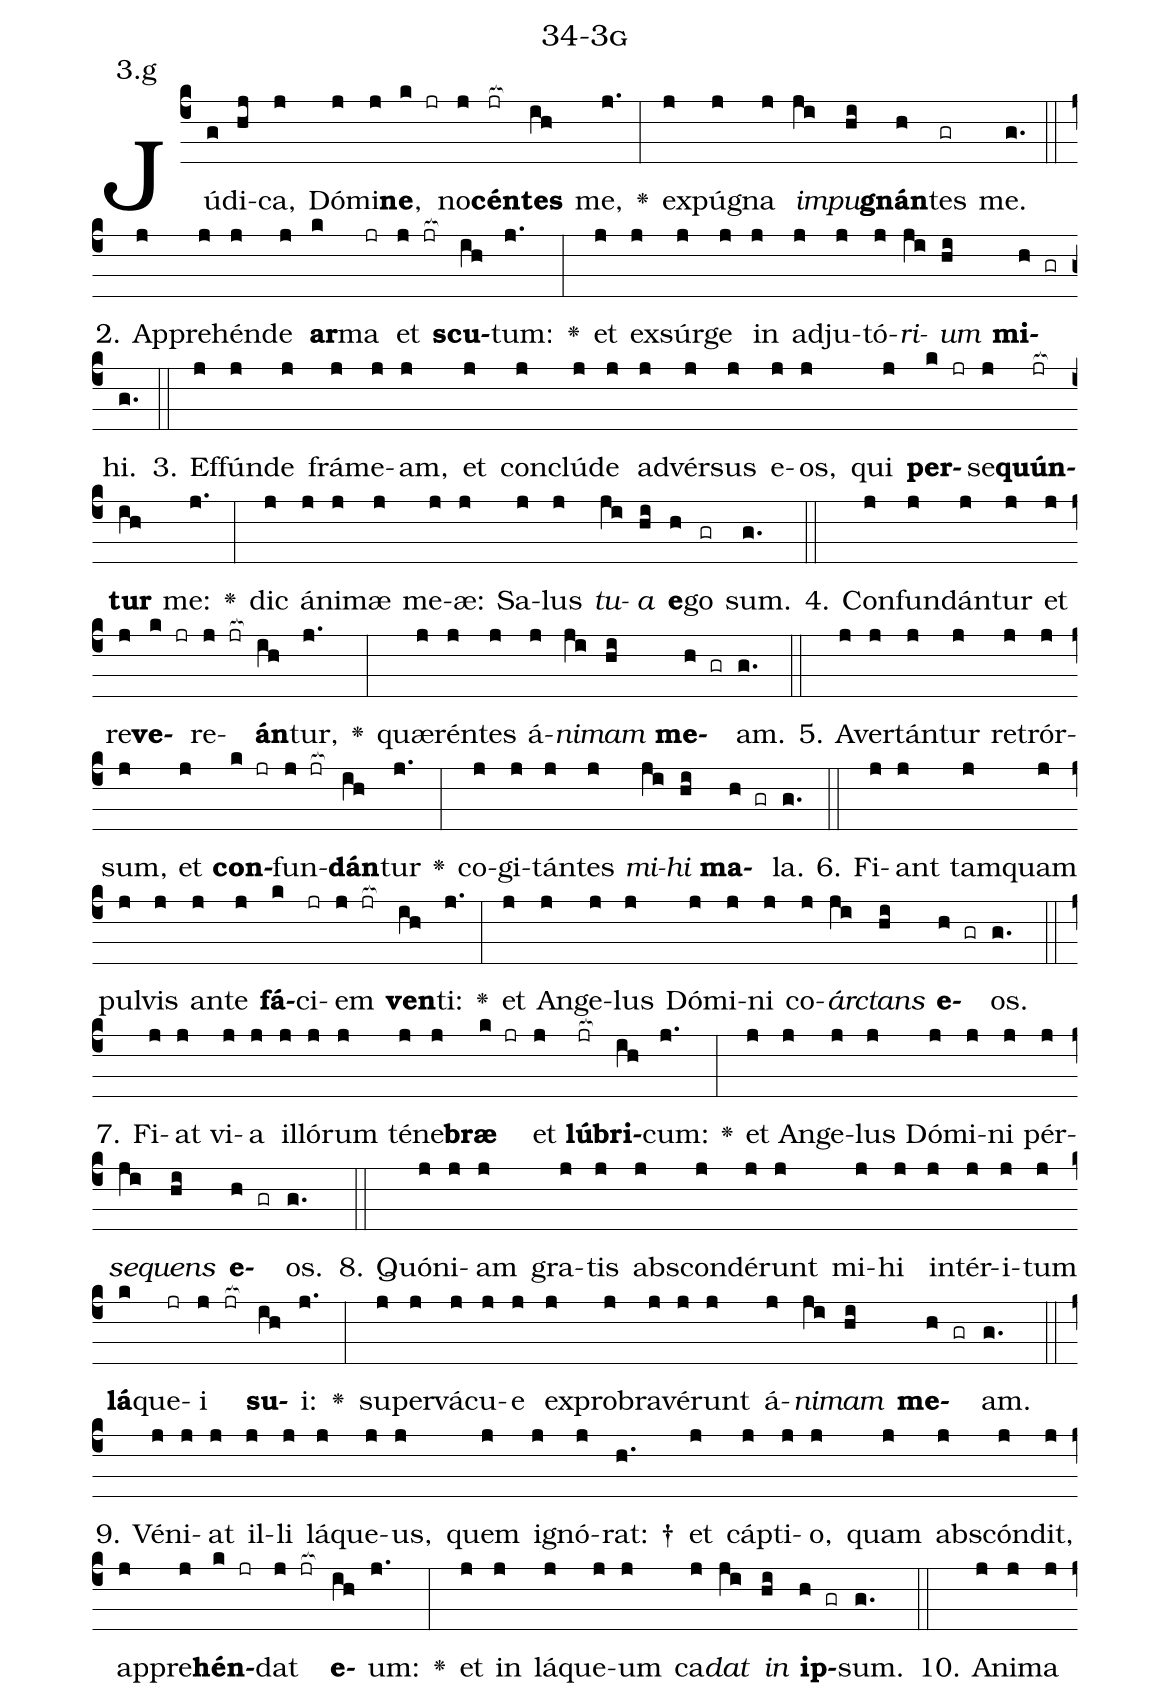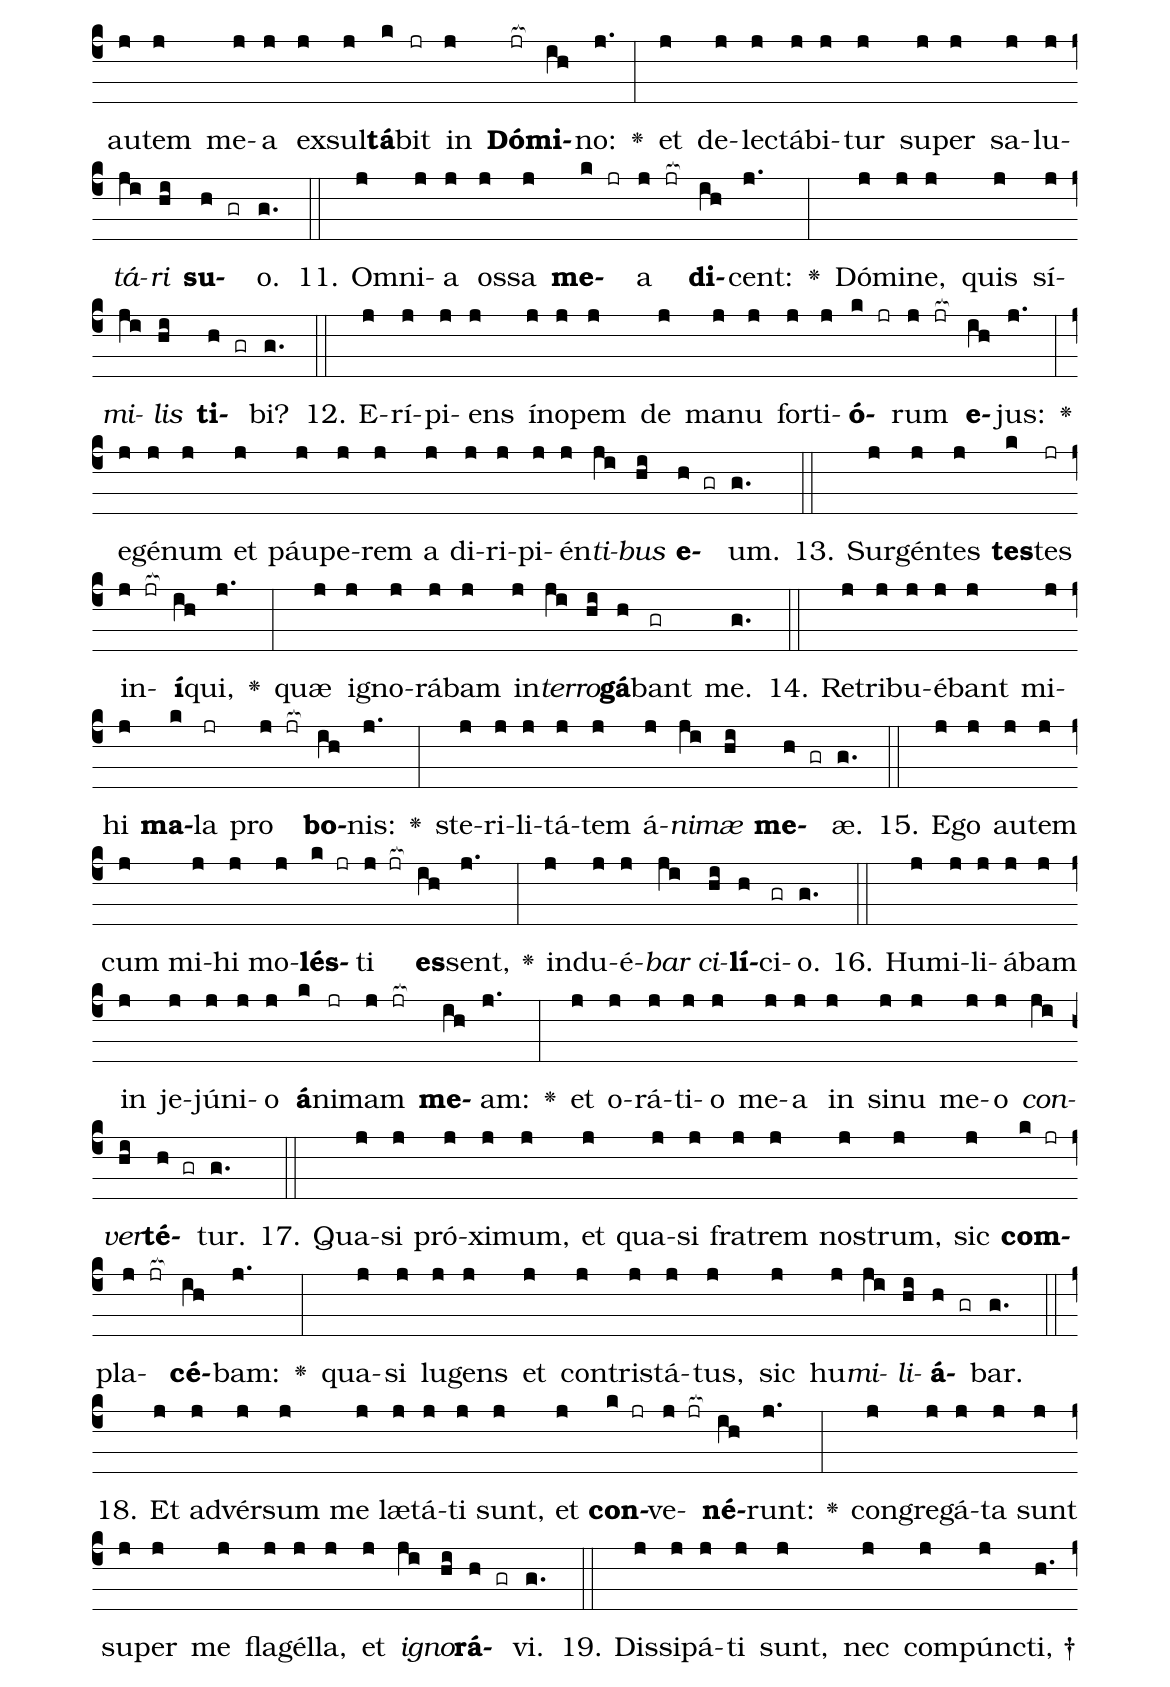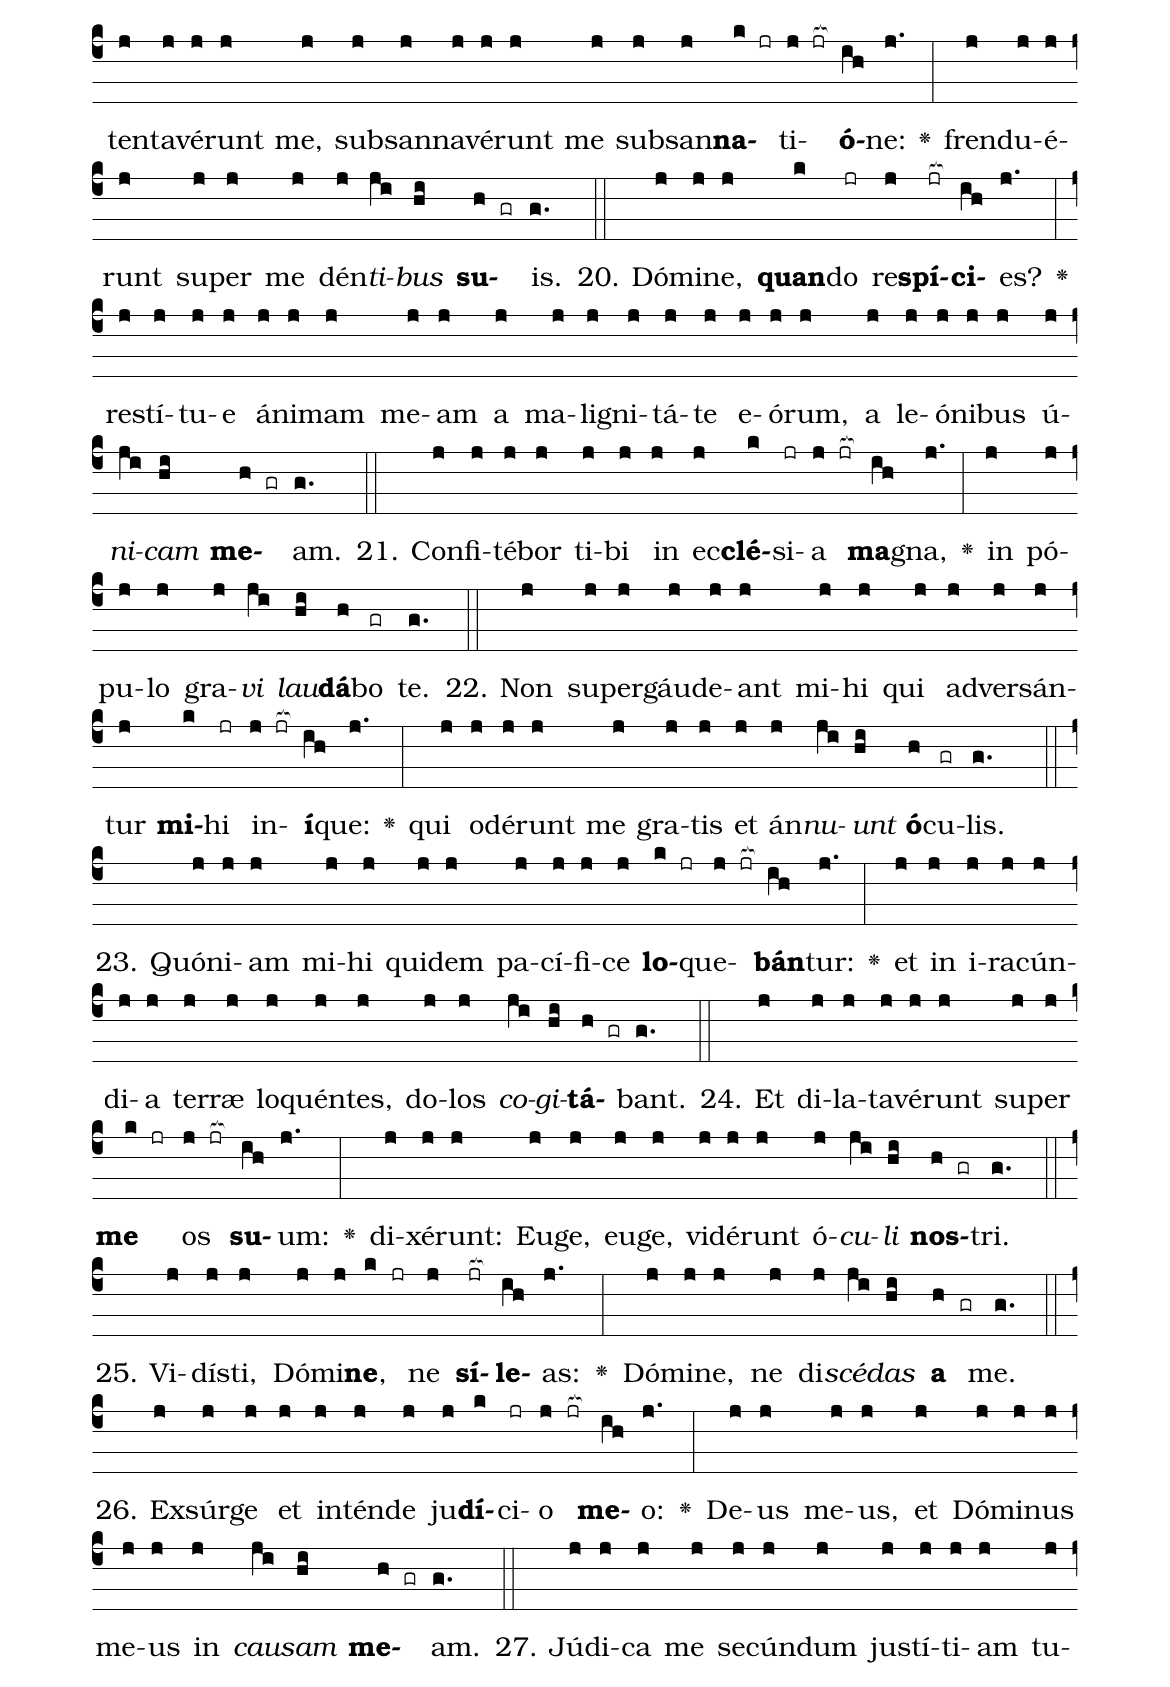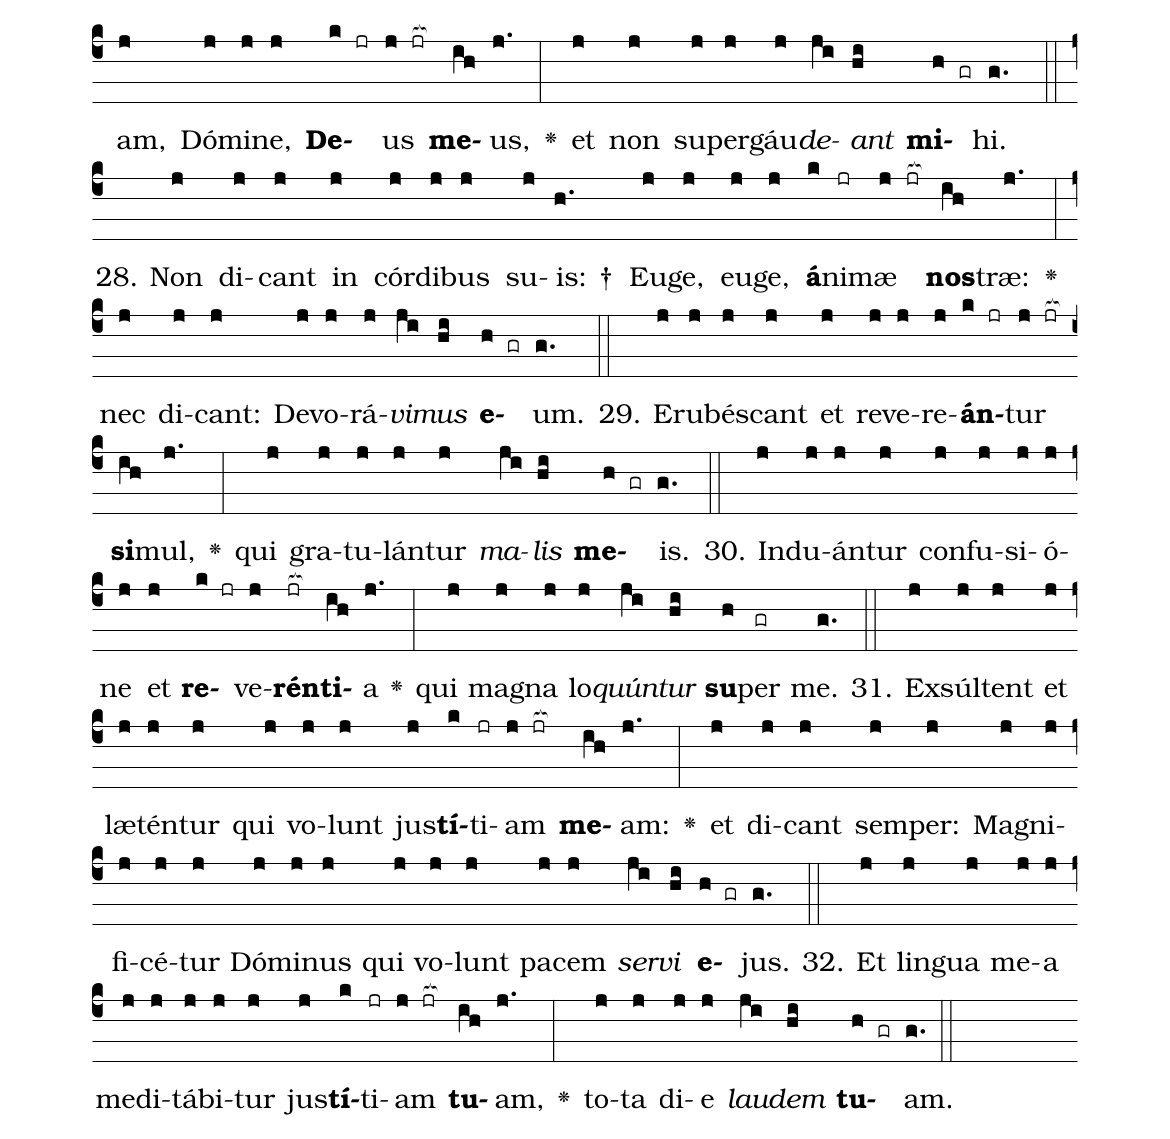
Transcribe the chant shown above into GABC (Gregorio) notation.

name: 34-3g;
annotation: 3.g;
%%
(c4)Jú(g)di(hj)ca,(j) Dó(j)mi(j)<b>ne</b>,(k jr) no(j)<b>cén</b>(jr[ocb:1{])<b>tes</b>(ih[ocb:0}]) me,(j.) <v>\greheightstar</v>(:) ex(j)pú(j)gna(j) <i>im</i>(ji)<i>pu</i>(hi)<b>gnán</b>(h)tes(gr) me.(g.) (::)
2. Ap(j)pre(j)hén(j)de(j) <b>ar</b>(k)ma(jr) et(j jr[ocb:1{]) <b>scu</b>(ih[ocb:0}])tum:(j.) <v>\greheightstar</v>(:) et(j) ex(j)súr(j)ge(j) in(j) ad(j)ju(j)tó(j)<i>ri</i>(ji)<i>um</i>(hi) <b>mi</b>(h gr)hi.(g.) (::)
3. Ef(j)fún(j)de(j) frá(j)me(j)am,(j) et(j) con(j)clú(j)de(j) ad(j)vér(j)sus(j) e(j)os,(j) qui(j) <b>per</b>(k jr)se(j)<b>quún</b>(jr[ocb:1{])<b>tur</b>(ih[ocb:0}]) me:(j.) <v>\greheightstar</v>(:) dic(j) á(j)ni(j)mæ(j) me(j)æ:(j) Sa(j)lus(j) <i>tu</i>(ji)<i>a</i>(hi) <b>e</b>(h)go(gr) sum.(g.) (::)
4. Con(j)fun(j)dán(j)tur(j) et(j) re(j)<b>ve</b>(k jr)re(j jr[ocb:1{])<b>án</b>(ih[ocb:0}])tur,(j.) <v>\greheightstar</v>(:) quæ(j)rén(j)tes(j) á(j)<i>ni</i>(ji)<i>mam</i>(hi) <b>me</b>(h gr)am.(g.) (::)
5. A(j)ver(j)tán(j)tur(j) re(j)trór(j)sum,(j) et(j) <b>con</b>(k jr)fun(j jr[ocb:1{])<b>dán</b>(ih[ocb:0}])tur(j.) <v>\greheightstar</v>(:) co(j)gi(j)tán(j)tes(j) <i>mi</i>(ji)<i>hi</i>(hi) <b>ma</b>(h gr)la.(g.) (::)
6. Fi(j)ant(j) tam(j)quam(j) pul(j)vis(j) an(j)te(j) <b>fá</b>(k)ci(jr)em(j jr[ocb:1{]) <b>ven</b>(ih[ocb:0}])ti:(j.) <v>\greheightstar</v>(:) et(j) An(j)ge(j)lus(j) Dó(j)mi(j)ni(j) co(j)<i>árc</i>(ji)<i>tans</i>(hi) <b>e</b>(h gr)os.(g.) (::)
7. Fi(j)at(j) vi(j)a(j) il(j)ló(j)rum(j) té(j)ne(j)<b>bræ</b>(k jr) et(j) <b>lú</b>(jr[ocb:1{])<b>bri</b>(ih[ocb:0}])cum:(j.) <v>\greheightstar</v>(:) et(j) An(j)ge(j)lus(j) Dó(j)mi(j)ni(j) pér(j)<i>se</i>(ji)<i>quens</i>(hi) <b>e</b>(h gr)os.(g.) (::)
8. Quón(j)i(j)am(j) gra(j)tis(j) abs(j)con(j)dé(j)runt(j) mi(j)hi(j) in(j)tér(j)i(j)tum(j) <b>lá</b>(k)que(jr)i(j jr[ocb:1{]) <b>su</b>(ih[ocb:0}])i:(j.) <v>\greheightstar</v>(:) su(j)per(j)vá(j)cu(j)e(j) ex(j)pro(j)bra(j)vé(j)runt(j) á(j)<i>ni</i>(ji)<i>mam</i>(hi) <b>me</b>(h gr)am.(g.) (::)
9. Vé(j)ni(j)at(j) il(j)li(j) lá(j)que(j)us,(j) quem(j) i(j)gnó(j)rat: †(h.) et(j) cáp(j)ti(j)o,(j) quam(j) abs(j)cón(j)dit,(j) ap(j)pre(j)<b>hén</b>(k jr)dat(j jr[ocb:1{]) <b>e</b>(ih[ocb:0}])um:(j.) <v>\greheightstar</v>(:) et(j) in(j) lá(j)que(j)um(j) ca(j)<i>dat</i>(ji) <i>in</i>(hi) <b>ip</b>(h gr)sum.(g.) (::)
10. A(j)ni(j)ma(j) au(j)tem(j) me(j)a(j) ex(j)sul(j)<b>tá</b>(k)bit(jr) in(j) <b>Dó</b>(jr[ocb:1{])<b>mi</b>(ih[ocb:0}])no:(j.) <v>\greheightstar</v>(:) et(j) de(j)lec(j)tá(j)bi(j)tur(j) su(j)per(j) sa(j)lu(j)<i>tá</i>(ji)<i>ri</i>(hi) <b>su</b>(h gr)o.(g.) (::)
11. Om(j)ni(j)a(j) os(j)sa(j) <b>me</b>(k jr)a(j jr[ocb:1{]) <b>di</b>(ih[ocb:0}])cent:(j.) <v>\greheightstar</v>(:) Dó(j)mi(j)ne,(j) quis(j) sí(j)<i>mi</i>(ji)<i>lis</i>(hi) <b>ti</b>(h gr)bi?(g.) (::)
12. E(j)rí(j)pi(j)ens(j) ín(j)o(j)pem(j) de(j) ma(j)nu(j) for(j)ti(j)<b>ó</b>(k jr)rum(j jr[ocb:1{]) <b>e</b>(ih[ocb:0}])jus:(j.) <v>\greheightstar</v>(:) e(j)gé(j)num(j) et(j) páu(j)pe(j)rem(j) a(j) di(j)ri(j)pi(j)én(j)<i>ti</i>(ji)<i>bus</i>(hi) <b>e</b>(h gr)um.(g.) (::)
13. Sur(j)gén(j)tes(j) <b>tes</b>(k)tes(jr) in(j jr[ocb:1{])<b>í</b>(ih[ocb:0}])qui,(j.) <v>\greheightstar</v>(:) quæ(j) i(j)gno(j)rá(j)bam(j) in(j)<i>ter</i>(ji)<i>ro</i>(hi)<b>gá</b>(h)bant(gr) me.(g.) (::)
14. Re(j)tri(j)bu(j)é(j)bant(j) mi(j)hi(j) <b>ma</b>(k)la(jr) pro(j jr[ocb:1{]) <b>bo</b>(ih[ocb:0}])nis:(j.) <v>\greheightstar</v>(:) ste(j)ri(j)li(j)tá(j)tem(j) á(j)<i>ni</i>(ji)<i>mæ</i>(hi) <b>me</b>(h gr)æ.(g.) (::)
15. E(j)go(j) au(j)tem(j) cum(j) mi(j)hi(j) mo(j)<b>lés</b>(k jr)ti(j jr[ocb:1{]) <b>es</b>(ih[ocb:0}])sent,(j.) <v>\greheightstar</v>(:) ind(j)u(j)é(j)<i>bar</i>(ji) <i>ci</i>(hi)<b>lí</b>(h)ci(gr)o.(g.) (::)
16. Hu(j)mi(j)li(j)á(j)bam(j) in(j) je(j)jú(j)ni(j)o(j) <b>á</b>(k)ni(jr)mam(j jr[ocb:1{]) <b>me</b>(ih[ocb:0}])am:(j.) <v>\greheightstar</v>(:) et(j) o(j)rá(j)ti(j)o(j) me(j)a(j) in(j) si(j)nu(j) me(j)o(j) <i>con</i>(ji)<i>ver</i>(hi)<b>té</b>(h gr)tur.(g.) (::)
17. Qua(j)si(j) pró(j)xi(j)mum,(j) et(j) qua(j)si(j) fra(j)trem(j) nos(j)trum,(j) sic(j) <b>com</b>(k jr)pla(j jr[ocb:1{])<b>cé</b>(ih[ocb:0}])bam:(j.) <v>\greheightstar</v>(:) qua(j)si(j) lu(j)gens(j) et(j) con(j)tris(j)tá(j)tus,(j) sic(j) hu(j)<i>mi</i>(ji)<i>li</i>(hi)<b>á</b>(h gr)bar.(g.) (::)
18. Et(j) ad(j)vér(j)sum(j) me(j) læ(j)tá(j)ti(j) sunt,(j) et(j) <b>con</b>(k jr)ve(j jr[ocb:1{])<b>né</b>(ih[ocb:0}])runt:(j.) <v>\greheightstar</v>(:) con(j)gre(j)gá(j)ta(j) sunt(j) su(j)per(j) me(j) fla(j)gél(j)la,(j) et(j) <i>i</i>(ji)<i>gno</i>(hi)<b>rá</b>(h gr)vi.(g.) (::)
19. Dis(j)si(j)pá(j)ti(j) sunt,(j) nec(j) com(j)púnc(j)ti, †(h.) ten(j)ta(j)vé(j)runt(j) me,(j) sub(j)san(j)na(j)vé(j)runt(j) me(j) sub(j)san(j)<b>na</b>(k jr)ti(j jr[ocb:1{])<b>ó</b>(ih[ocb:0}])ne:(j.) <v>\greheightstar</v>(:) fren(j)du(j)é(j)runt(j) su(j)per(j) me(j) dén(j)<i>ti</i>(ji)<i>bus</i>(hi) <b>su</b>(h gr)is.(g.) (::)
20. Dó(j)mi(j)ne,(j) <b>quan</b>(k)do(jr) re(j)<b>spí</b>(jr[ocb:1{])<b>ci</b>(ih[ocb:0}])es?(j.) <v>\greheightstar</v>(:) re(j)stí(j)tu(j)e(j) á(j)ni(j)mam(j) me(j)am(j) a(j) ma(j)li(j)gni(j)tá(j)te(j) e(j)ó(j)rum,(j) a(j) le(j)ó(j)ni(j)bus(j) ú(j)<i>ni</i>(ji)<i>cam</i>(hi) <b>me</b>(h gr)am.(g.) (::)
21. Con(j)fi(j)té(j)bor(j) ti(j)bi(j) in(j) ec(j)<b>clé</b>(k)si(jr)a(j jr[ocb:1{]) <b>ma</b>(ih[ocb:0}])gna,(j.) <v>\greheightstar</v>(:) in(j) pó(j)pu(j)lo(j) gra(j)<i>vi</i>(ji) <i>lau</i>(hi)<b>dá</b>(h)bo(gr) te.(g.) (::)
22. Non(j) su(j)per(j)gáu(j)de(j)ant(j) mi(j)hi(j) qui(j) ad(j)ver(j)sán(j)tur(j) <b>mi</b>(k)hi(jr) in(j jr[ocb:1{])<b>í</b>(ih[ocb:0}])que:(j.) <v>\greheightstar</v>(:) qui(j) o(j)dé(j)runt(j) me(j) gra(j)tis(j) et(j) án(j)<i>nu</i>(ji)<i>unt</i>(hi) <b>ó</b>(h)cu(gr)lis.(g.) (::)
23. Quón(j)i(j)am(j) mi(j)hi(j) qui(j)dem(j) pa(j)cí(j)fi(j)ce(j) <b>lo</b>(k jr)que(j jr[ocb:1{])<b>bán</b>(ih[ocb:0}])tur:(j.) <v>\greheightstar</v>(:) et(j) in(j) i(j)ra(j)cún(j)di(j)a(j) ter(j)ræ(j) lo(j)quén(j)tes,(j) do(j)los(j) <i>co</i>(ji)<i>gi</i>(hi)<b>tá</b>(h gr)bant.(g.) (::)
24. Et(j) di(j)la(j)ta(j)vé(j)runt(j) su(j)per(j) <b>me</b>(k jr) os(j jr[ocb:1{]) <b>su</b>(ih[ocb:0}])um:(j.) <v>\greheightstar</v>(:) di(j)xé(j)runt:(j) Eu(j)ge,(j) eu(j)ge,(j) vi(j)dé(j)runt(j) ó(j)<i>cu</i>(ji)<i>li</i>(hi) <b>nos</b>(h gr)tri.(g.) (::)
25. Vi(j)dís(j)ti,(j) Dó(j)mi(j)<b>ne</b>,(k jr) ne(j) <b>sí</b>(jr[ocb:1{])<b>le</b>(ih[ocb:0}])as:(j.) <v>\greheightstar</v>(:) Dó(j)mi(j)ne,(j) ne(j) di(j)<i>scé</i>(ji)<i>das</i>(hi) <b>a</b>(h gr) me.(g.) (::)
26. Ex(j)súr(j)ge(j) et(j) in(j)tén(j)de(j) ju(j)<b>dí</b>(k)ci(jr)o(j jr[ocb:1{]) <b>me</b>(ih[ocb:0}])o:(j.) <v>\greheightstar</v>(:) De(j)us(j) me(j)us,(j) et(j) Dó(j)mi(j)nus(j) me(j)us(j) in(j) <i>cau</i>(ji)<i>sam</i>(hi) <b>me</b>(h gr)am.(g.) (::)
27. Jú(j)di(j)ca(j) me(j) se(j)cún(j)dum(j) jus(j)tí(j)ti(j)am(j) tu(j)am,(j) Dó(j)mi(j)ne,(j) <b>De</b>(k jr)us(j jr[ocb:1{]) <b>me</b>(ih[ocb:0}])us,(j.) <v>\greheightstar</v>(:) et(j) non(j) su(j)per(j)gáu(j)<i>de</i>(ji)<i>ant</i>(hi) <b>mi</b>(h gr)hi.(g.) (::)
28. Non(j) di(j)cant(j) in(j) cór(j)di(j)bus(j) su(j)is: †(h.) Eu(j)ge,(j) eu(j)ge,(j) <b>á</b>(k)ni(jr)mæ(j jr[ocb:1{]) <b>nos</b>(ih[ocb:0}])træ:(j.) <v>\greheightstar</v>(:) nec(j) di(j)cant:(j) De(j)vo(j)rá(j)<i>vi</i>(ji)<i>mus</i>(hi) <b>e</b>(h gr)um.(g.) (::)
29. E(j)ru(j)bés(j)cant(j) et(j) re(j)ve(j)re(j)<b>án</b>(k jr)tur(j jr[ocb:1{]) <b>si</b>(ih[ocb:0}])mul,(j.) <v>\greheightstar</v>(:) qui(j) gra(j)tu(j)lán(j)tur(j) <i>ma</i>(ji)<i>lis</i>(hi) <b>me</b>(h gr)is.(g.) (::)
30. Ind(j)u(j)án(j)tur(j) con(j)fu(j)si(j)ó(j)ne(j) et(j) <b>re</b>(k jr)ve(j)<b>rén</b>(jr[ocb:1{])<b>ti</b>(ih[ocb:0}])a(j.) <v>\greheightstar</v>(:) qui(j) ma(j)gna(j) lo(j)<i>quún</i>(ji)<i>tur</i>(hi) <b>su</b>(h)per(gr) me.(g.) (::)
31. Ex(j)súl(j)tent(j) et(j) læ(j)tén(j)tur(j) qui(j) vo(j)lunt(j) jus(j)<b>tí</b>(k)ti(jr)am(j jr[ocb:1{]) <b>me</b>(ih[ocb:0}])am:(j.) <v>\greheightstar</v>(:) et(j) di(j)cant(j) sem(j)per:(j) Ma(j)gni(j)fi(j)cé(j)tur(j) Dó(j)mi(j)nus(j) qui(j) vo(j)lunt(j) pa(j)cem(j) <i>ser</i>(ji)<i>vi</i>(hi) <b>e</b>(h gr)jus.(g.) (::)
32. Et(j) lin(j)gua(j) me(j)a(j) me(j)di(j)tá(j)bi(j)tur(j) jus(j)<b>tí</b>(k)ti(jr)am(j jr[ocb:1{]) <b>tu</b>(ih[ocb:0}])am,(j.) <v>\greheightstar</v>(:) to(j)ta(j) di(j)e(j) <i>lau</i>(ji)<i>dem</i>(hi) <b>tu</b>(h gr)am.(g.) (::)
